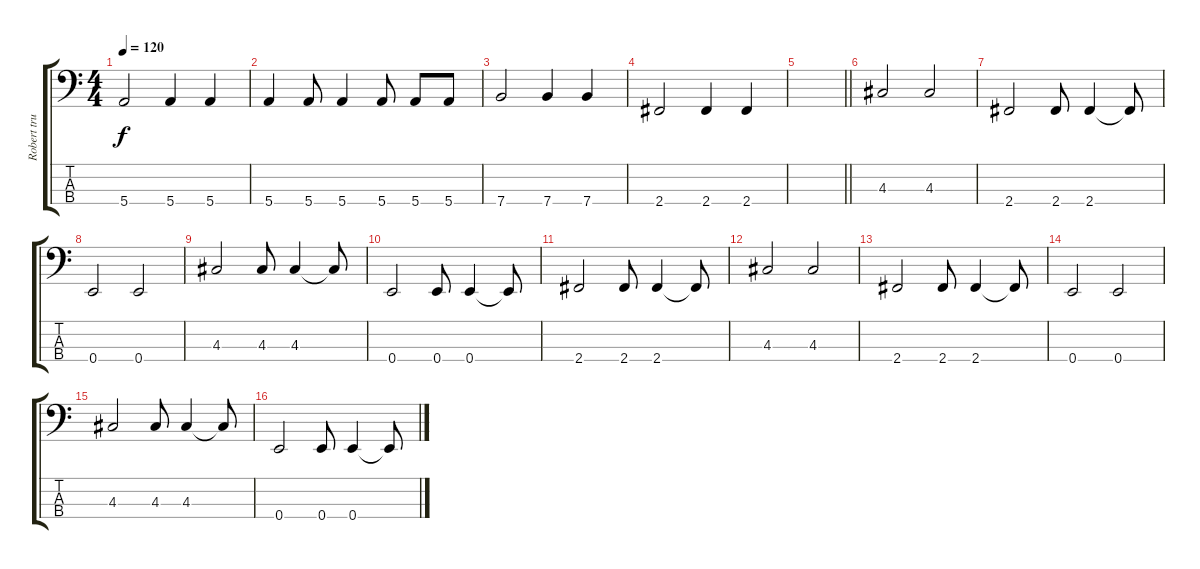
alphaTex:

\track ("Robert trujillo" "Robert tru") {instrument electricbassfinger}
\staff {score tabs}
\tuning (G2 D2 A1 E1) {hide}
\ts (4 4)
\tempo 120
\clef f4
\ks c
5.4.2{dy f} 5.4.4 5.4.4 |
5.4.4 5.4.8 5.4.4 5.4.8 5.4.8 5.4.8 |
7.4.2 7.4.4 7.4.4 |
2.4.2 2.4.4 2.4.4 |
\barLineRight lightlight
|
4.3.2 4.3.2 |
2.4.2 2.4.8 2.4.4 2.4{t}.8 |
0.4.2 0.4.2 |
4.3.2 4.3.8 4.3.4 4.3{t}.8 |
0.4.2 0.4.8 0.4.4 0.4{t}.8 |
2.4.2 2.4.8 2.4.4 2.4{t}.8 |
4.3.2 4.3.2 |
2.4.2 2.4.8 2.4.4 2.4{t}.8 |
0.4.2 0.4.2 |
4.3.2 4.3.8 4.3.4 4.3{t}.8 |
0.4.2 0.4.8 0.4.4 0.4{t}.8
